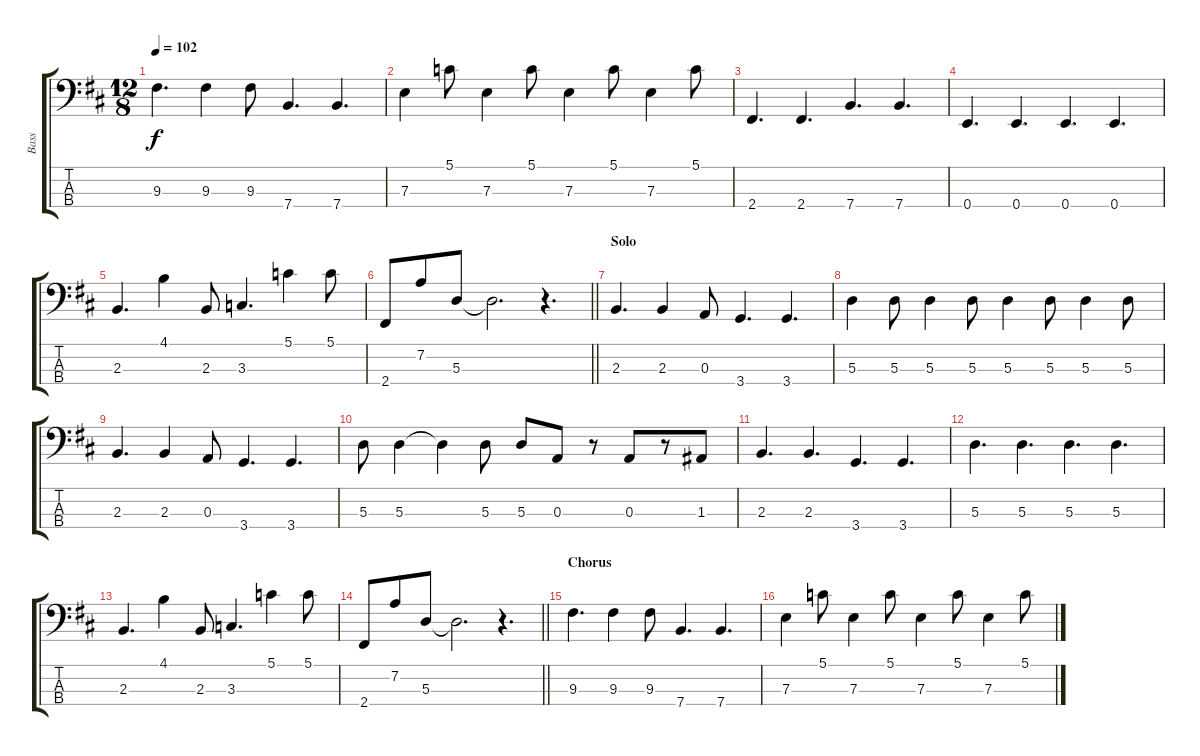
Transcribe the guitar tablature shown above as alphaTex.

\track ("Bass" "Bass") {instrument electricbassfinger}
\staff {score tabs}
\tuning (G2 D2 A1 E1) {hide}
\ts (12 8)
\tempo 102
\clef f4
\ks d
9.3.4{d dy f} 9.3.4 9.3.8 7.4.4{d} 7.4.4{d} |
7.3.4 5.1.8 7.3.4 5.1.8 7.3.4 5.1.8 7.3.4 5.1.8 |
2.4.4{d} 2.4.4{d} 7.4.4{d} 7.4.4{d} |
0.4.4{d} 0.4.4{d} 0.4.4{d} 0.4.4{d} |
2.3.4{d} 4.1.4 2.3.8 3.3.4{d} 5.1.4 5.1.8 |
\barLineRight lightlight
2.4.8 7.2.8 5.3.8 5.3{t}.2{d} r.4{d} |
\section ("" "Solo")
2.3.4{d} 2.3.4 0.3.8 3.4.4{d} 3.4.4{d} |
5.3.4 5.3.8 5.3.4 5.3.8 5.3.4 5.3.8 5.3.4 5.3.8 |
2.3.4{d} 2.3.4 0.3.8 3.4.4{d} 3.4.4{d} |
5.3.8 5.3.4 5.3{t}.4 5.3.8 5.3.8 0.3.8 r.8 0.3.8 r.8 1.3.8 |
2.3.4{d} 2.3.4{d} 3.4.4{d} 3.4.4{d} |
5.3.4{d} 5.3.4{d} 5.3.4{d} 5.3.4{d} |
2.3.4{d} 4.1.4 2.3.8 3.3.4{d} 5.1.4 5.1.8 |
\barLineRight lightlight
2.4.8 7.2.8 5.3.8 5.3{t}.2{d} r.4{d} |
\section ("" "Chorus")
9.3.4{d} 9.3.4 9.3.8 7.4.4{d} 7.4.4{d} |
7.3.4 5.1.8 7.3.4 5.1.8 7.3.4 5.1.8 7.3.4 5.1.8
